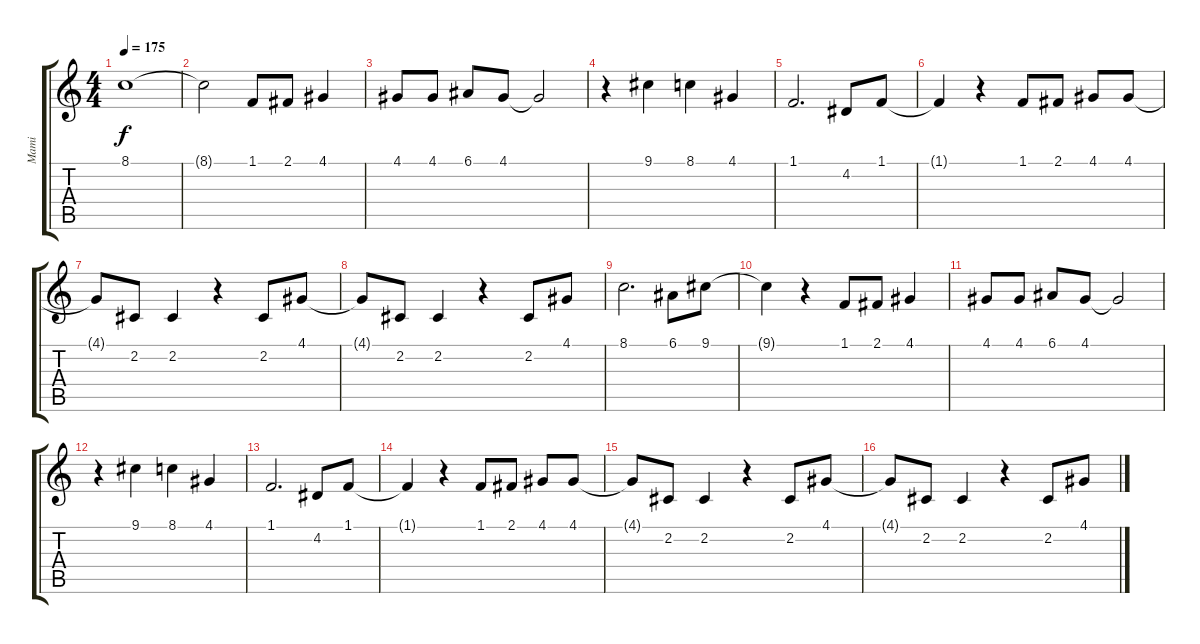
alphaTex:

\track ("Mami" "Mami") {instrument flute}
\staff {score tabs}
\tuning (E4 B3 G3 D3 A2 E2) {hide}
\ts (4 4)
\tempo 175
\clef g2
\ks c
8.1.1{dy f} |
8.1{t}.2 1.1.8 2.1.8 4.1.4 |
4.1.8 4.1.8 6.1.8 4.1.8 4.1{t}.2 |
r.4 9.1.4 8.1.4 4.1.4 |
1.1.2{d} 4.2.8 1.1.8 |
1.1{t}.4 r.4 1.1.8 2.1.8 4.1.8 4.1.8 |
4.1{t}.8 2.2.8 2.2.4 r.4 2.2.8 4.1.8 |
4.1{t}.8 2.2.8 2.2.4 r.4 2.2.8 4.1.8 |
8.1.2{d} 6.1.8 9.1.8 |
9.1{t}.4 r.4 1.1.8 2.1.8 4.1.4 |
4.1.8 4.1.8 6.1.8 4.1.8 4.1{t}.2 |
r.4 9.1.4 8.1.4 4.1.4 |
1.1.2{d} 4.2.8 1.1.8 |
1.1{t}.4 r.4 1.1.8 2.1.8 4.1.8 4.1.8 |
4.1{t}.8 2.2.8 2.2.4 r.4 2.2.8 4.1.8 |
4.1{t}.8 2.2.8 2.2.4 r.4 2.2.8 4.1.8
